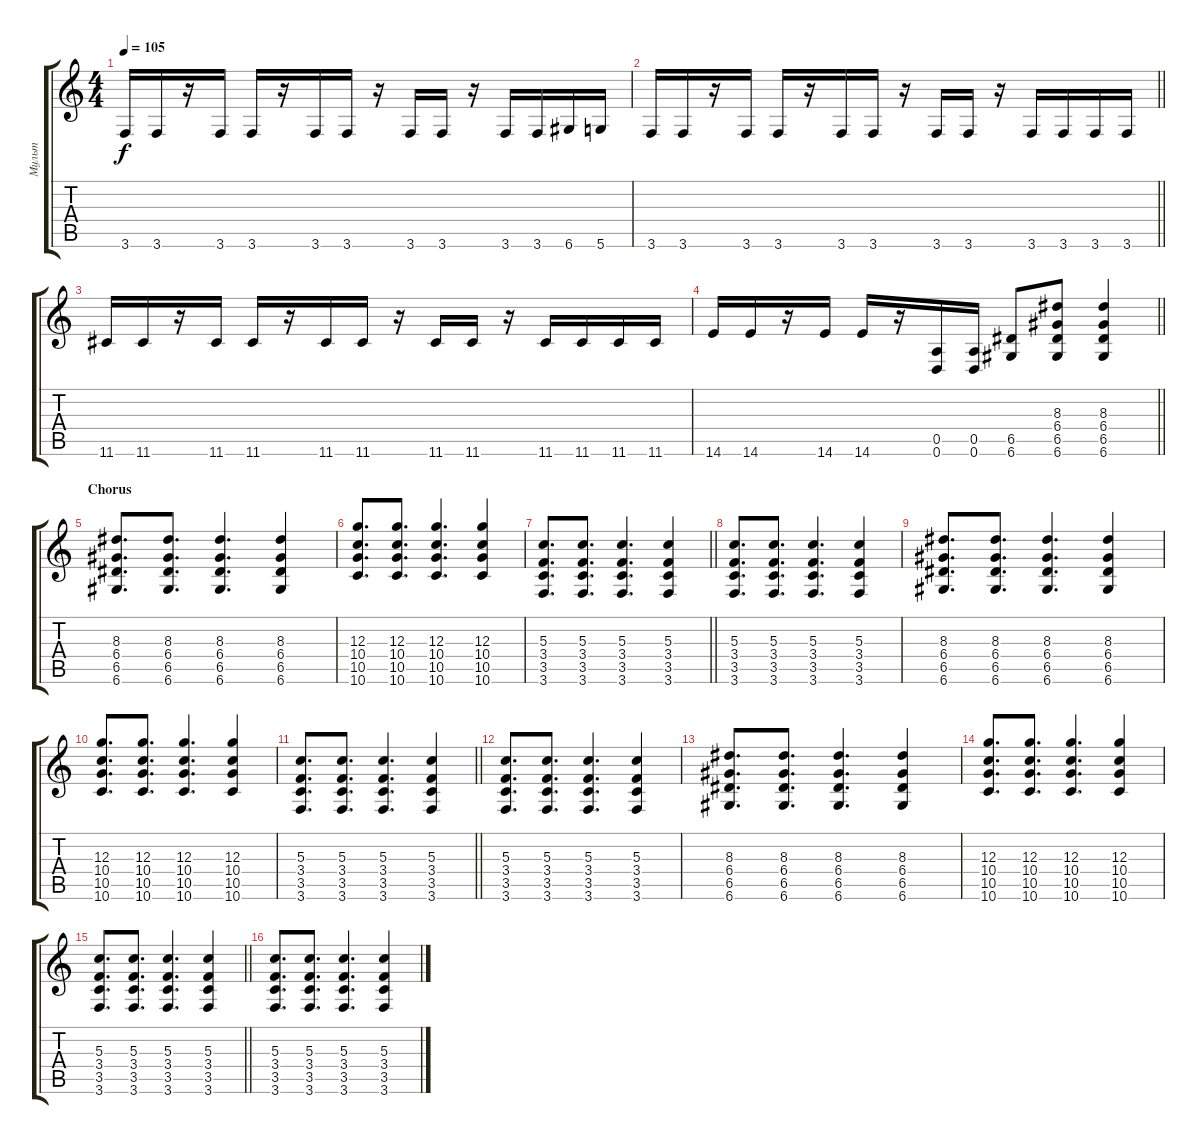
\track ("Мульт" "Мульт") {instrument distortionguitar}
\staff {score tabs}
\tuning (E4 B3 G3 D3 A2 D2) {hide}
\ts (4 4)
\tempo 105
\clef g2
\ks c
3.6.16{dy f} 3.6.16 r.16 3.6.16 3.6.16 r.16 3.6.16 3.6.16 r.16 3.6.16 3.6.16 r.16 3.6.16 3.6.16 6.6.16 5.6.16 |
\barLineRight lightlight
3.6.16 3.6.16 r.16 3.6.16 3.6.16 r.16 3.6.16 3.6.16 r.16 3.6.16 3.6.16 r.16 3.6.16 3.6.16 3.6.16 3.6.16 |
11.6.16 11.6.16 r.16 11.6.16 11.6.16 r.16 11.6.16 11.6.16 r.16 11.6.16 11.6.16 r.16 11.6.16 11.6.16 11.6.16 11.6.16 |
\barLineRight lightlight
14.6.16 14.6.16 r.16 14.6.16 14.6.16 r.16 (0.5 0.6).16 (0.5 0.6).16 (6.5 6.6).8 (8.3 6.4 6.5 6.6).8 (8.3 6.4 6.5 6.6).4 |
\section ("" "Chorus")
(8.3 6.4 6.5 6.6).8{d} (8.3 6.4 6.5 6.6).8{d} (8.3 6.4 6.5 6.6).4{d} (8.3 6.4 6.5 6.6).4 |
(12.3 10.4 10.5 10.6).8{d} (12.3 10.4 10.5 10.6).8{d} (12.3 10.4 10.5 10.6).4{d} (12.3 10.4 10.5 10.6).4 |
\barLineRight lightlight
(5.3 3.4 3.5 3.6).8{d} (5.3 3.4 3.5 3.6).8{d} (5.3 3.4 3.5 3.6).4{d} (5.3 3.4 3.5 3.6).4 |
(5.3 3.4 3.5 3.6).8{d} (5.3 3.4 3.5 3.6).8{d} (5.3 3.4 3.5 3.6).4{d} (5.3 3.4 3.5 3.6).4 |
(8.3 6.4 6.5 6.6).8{d} (8.3 6.4 6.5 6.6).8{d} (8.3 6.4 6.5 6.6).4{d} (8.3 6.4 6.5 6.6).4 |
(12.3 10.4 10.5 10.6).8{d} (12.3 10.4 10.5 10.6).8{d} (12.3 10.4 10.5 10.6).4{d} (12.3 10.4 10.5 10.6).4 |
\barLineRight lightlight
(5.3 3.4 3.5 3.6).8{d} (5.3 3.4 3.5 3.6).8{d} (5.3 3.4 3.5 3.6).4{d} (5.3 3.4 3.5 3.6).4 |
(5.3 3.4 3.5 3.6).8{d} (5.3 3.4 3.5 3.6).8{d} (5.3 3.4 3.5 3.6).4{d} (5.3 3.4 3.5 3.6).4 |
(8.3 6.4 6.5 6.6).8{d} (8.3 6.4 6.5 6.6).8{d} (8.3 6.4 6.5 6.6).4{d} (8.3 6.4 6.5 6.6).4 |
(12.3 10.4 10.5 10.6).8{d} (12.3 10.4 10.5 10.6).8{d} (12.3 10.4 10.5 10.6).4{d} (12.3 10.4 10.5 10.6).4 |
\barLineRight lightlight
(5.3 3.4 3.5 3.6).8{d} (5.3 3.4 3.5 3.6).8{d} (5.3 3.4 3.5 3.6).4{d} (5.3 3.4 3.5 3.6).4 |
(5.3 3.4 3.5 3.6).8{d} (5.3 3.4 3.5 3.6).8{d} (5.3 3.4 3.5 3.6).4{d} (5.3 3.4 3.5 3.6).4
